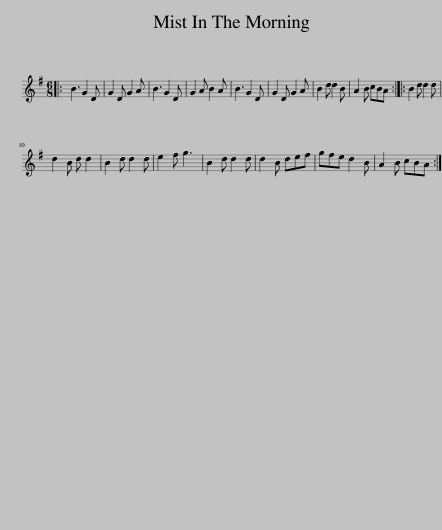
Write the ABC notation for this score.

X:1
L:1/8
M:6/8
I:linebreak $
K:G
V:1 treble
V:1
|: B3 G2 D | G2 D G2 A | B3 G2 D | G2 A B2 A | B3 G2 D | %5
 G2 D G2 A | B2 d d2 B | A2 B cBA :: B2 d d2 d |$ d2 B d d2 | %10
 B2 d d2 d | e2 f g3 | B2 d d2 d | d2 B def | gfe d2 B | %15
 A2 B cBA :| %16
